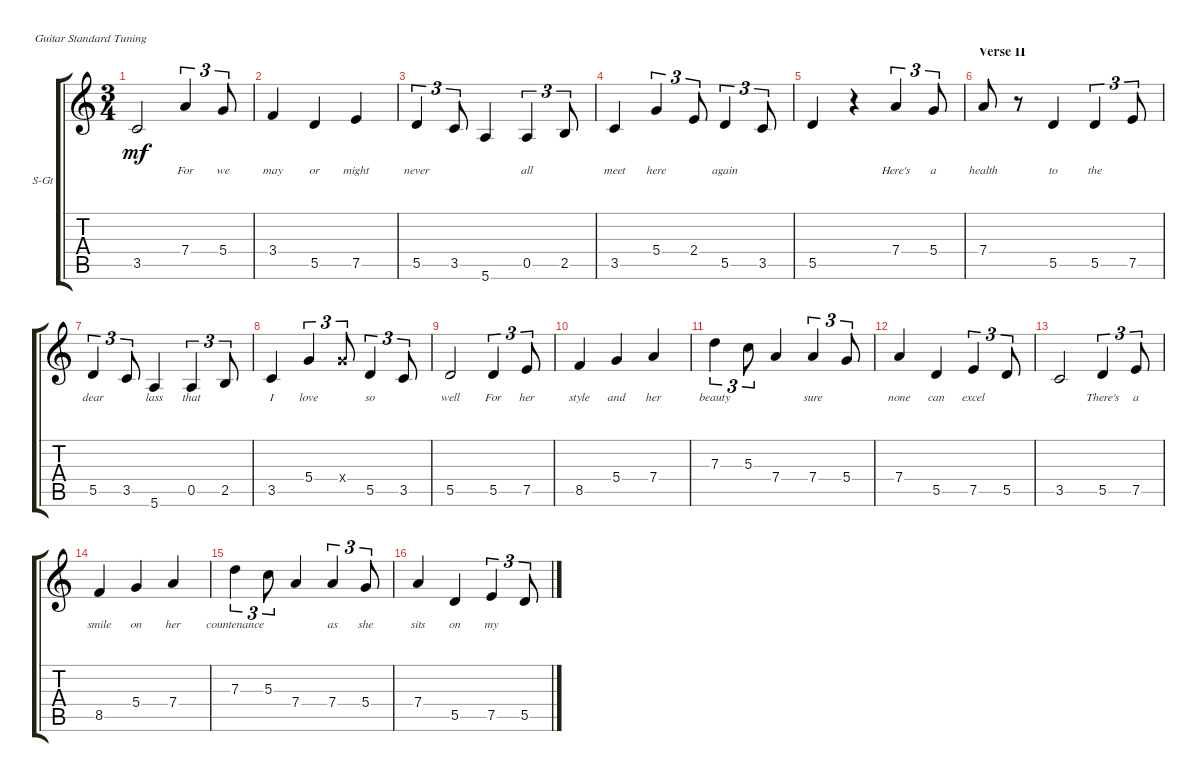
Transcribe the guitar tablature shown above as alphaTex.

\defaultSystemsLayout 4
\bracketExtendMode groupsimilarinstruments
\firstSystemTrackNameOrientation horizontal
\otherSystemsTrackNameOrientation horizontal
\track ("Voice" "S-Gt") {instrument acousticguitarsteel}
\staff {score tabs}
\tuning (E4 B3 G3 D3 A2 E2)
\ts (3 4)
\tempo (120 hide)
\clef g2
\scale
0.266819
\ks c
3.5.2{lyrics (0 "") lyrics (1 "") lyrics (2 "") lyrics (3 "") lyrics (4 "") dy mf} 7.4.4{tu (3 2) lyrics (0 "For") lyrics (1 "") lyrics (2 "") lyrics (3 "") lyrics (4 "")} 5.4.8{tu (3 2) lyrics (0 "we") lyrics (1 "") lyrics (2 "") lyrics (3 "") lyrics (4 "")} |
\scale
0.234901 3.4.4{lyrics (0 "may") lyrics (1 "") lyrics (2 "") lyrics (3 "") lyrics (4 "")} 5.5.4{lyrics (0 "or") lyrics (1 "") lyrics (2 "") lyrics (3 "") lyrics (4 "")} 7.5.4{lyrics (0 "might") lyrics (1 "") lyrics (2 "") lyrics (3 "") lyrics (4 "")} |
\scale
0.228368 5.5.4{tu (3 2) lyrics (0 "never") lyrics (1 "") lyrics (2 "") lyrics (3 "") lyrics (4 "")} 3.5.8{tu (3 2) lyrics (0 "") lyrics (1 "") lyrics (2 "") lyrics (3 "") lyrics (4 "")} 5.6.4{lyrics (0 "") lyrics (1 "") lyrics (2 "") lyrics (3 "") lyrics (4 "")} 0.5.4{tu (3 2) lyrics (0 "all") lyrics (1 "") lyrics (2 "") lyrics (3 "") lyrics (4 "")} 2.5.8{tu (3 2) lyrics (0 "") lyrics (1 "") lyrics (2 "") lyrics (3 "") lyrics (4 "")} |
\scale
0.269913 3.5.4{lyrics (0 "meet") lyrics (1 "") lyrics (2 "") lyrics (3 "") lyrics (4 "")} 5.4.4{tu (3 2) lyrics (0 "here") lyrics (1 "") lyrics (2 "") lyrics (3 "") lyrics (4 "")} 2.4.8{tu (3 2) lyrics (0 "") lyrics (1 "") lyrics (2 "") lyrics (3 "") lyrics (4 "")} 5.5.4{tu (3 2) lyrics (0 "again") lyrics (1 "") lyrics (2 "") lyrics (3 "") lyrics (4 "")} 3.5.8{tu (3 2) lyrics (0 "") lyrics (1 "") lyrics (2 "") lyrics (3 "") lyrics (4 "")} |
\scale
0.314533 5.5.4{lyrics (0 "") lyrics (1 "") lyrics (2 "") lyrics (3 "") lyrics (4 "")} r.4 7.4.4{tu (3 2) lyrics (0 "Here's") lyrics (1 "") lyrics (2 "") lyrics (3 "") lyrics (4 "")} 5.4.8{tu (3 2) lyrics (0 "a") lyrics (1 "") lyrics (2 "") lyrics (3 "") lyrics (4 "")} |
\section ("" "Verse II")
\scale
0.250594 7.4.8{lyrics (0 "health") lyrics (1 "") lyrics (2 "") lyrics (3 "") lyrics (4 "")} r.8 5.5.4{lyrics (0 "to") lyrics (1 "") lyrics (2 "") lyrics (3 "") lyrics (4 "")} 5.5.4{tu (3 2) lyrics (0 "the") lyrics (1 "") lyrics (2 "") lyrics (3 "") lyrics (4 "")} 7.5.8{tu (3 2) lyrics (0 "") lyrics (1 "") lyrics (2 "") lyrics (3 "") lyrics (4 "")} |
\scale
0.253977 5.5.4{tu (3 2) lyrics (0 "dear") lyrics (1 "") lyrics (2 "") lyrics (3 "") lyrics (4 "")} 3.5.8{tu (3 2) lyrics (0 "") lyrics (1 "") lyrics (2 "") lyrics (3 "") lyrics (4 "")} 5.6.4{lyrics (0 "lass") lyrics (1 "") lyrics (2 "") lyrics (3 "") lyrics (4 "")} 0.5.4{tu (3 2) lyrics (0 "that") lyrics (1 "") lyrics (2 "") lyrics (3 "") lyrics (4 "")} 2.5.8{tu (3 2) lyrics (0 "") lyrics (1 "") lyrics (2 "") lyrics (3 "") lyrics (4 "")} |
\scale
0.181816 3.5.4{lyrics (0 "I") lyrics (1 "") lyrics (2 "") lyrics (3 "") lyrics (4 "")} 5.4.4{tu (3 2) lyrics (0 "love") lyrics (1 "") lyrics (2 "") lyrics (3 "") lyrics (4 "")} 5.4{x}.8{tu (3 2) lyrics (0 "") lyrics (1 "") lyrics (2 "") lyrics (3 "") lyrics (4 "")} 5.5.4{tu (3 2) lyrics (0 "so") lyrics (1 "") lyrics (2 "") lyrics (3 "") lyrics (4 "")} 3.5.8{tu (3 2) lyrics (0 "") lyrics (1 "") lyrics (2 "") lyrics (3 "") lyrics (4 "")} |
\scale
0.28681 5.5.2{lyrics (0 "well") lyrics (1 "") lyrics (2 "") lyrics (3 "") lyrics (4 "")} 5.5.4{tu (3 2) lyrics (0 "For") lyrics (1 "") lyrics (2 "") lyrics (3 "") lyrics (4 "")} 7.5.8{tu (3 2) lyrics (0 "her") lyrics (1 "") lyrics (2 "") lyrics (3 "") lyrics (4 "")} |
\scale
0.251294 8.5.4{lyrics (0 "style") lyrics (1 "") lyrics (2 "") lyrics (3 "") lyrics (4 "")} 5.4.4{lyrics (0 "and") lyrics (1 "") lyrics (2 "") lyrics (3 "") lyrics (4 "")} 7.4.4{lyrics (0 "her") lyrics (1 "") lyrics (2 "") lyrics (3 "") lyrics (4 "")} |
\scale
0.246236 7.3.4{tu (3 2) lyrics (0 "beauty") lyrics (1 "") lyrics (2 "") lyrics (3 "") lyrics (4 "")} 5.3.8{tu (3 2) lyrics (0 "") lyrics (1 "") lyrics (2 "") lyrics (3 "") lyrics (4 "")} 7.4.4{lyrics (0 "") lyrics (1 "") lyrics (2 "") lyrics (3 "") lyrics (4 "")} 7.4.4{tu (3 2) lyrics (0 "sure") lyrics (1 "") lyrics (2 "") lyrics (3 "") lyrics (4 "")} 5.4.8{tu (3 2) lyrics (0 "") lyrics (1 "") lyrics (2 "") lyrics (3 "") lyrics (4 "")} |
\scale
0.215644 7.4.4{lyrics (0 "none") lyrics (1 "") lyrics (2 "") lyrics (3 "") lyrics (4 "")} 5.5.4{lyrics (0 "can") lyrics (1 "") lyrics (2 "") lyrics (3 "") lyrics (4 "")} 7.5.4{tu (3 2) lyrics (0 "excel") lyrics (1 "") lyrics (2 "") lyrics (3 "") lyrics (4 "")} 5.5.8{tu (3 2) lyrics (0 "") lyrics (1 "") lyrics (2 "") lyrics (3 "") lyrics (4 "")} |
\scale
0.358696 3.5.2{lyrics (0 "") lyrics (1 "") lyrics (2 "") lyrics (3 "") lyrics (4 "")} 5.5.4{tu (3 2) lyrics (0 "There's") lyrics (1 "") lyrics (2 "") lyrics (3 "") lyrics (4 "")} 7.5.8{tu (3 2) lyrics (0 "a") lyrics (1 "") lyrics (2 "") lyrics (3 "") lyrics (4 "")} |
\scale
0.19617 8.5.4{lyrics (0 "smile") lyrics (1 "") lyrics (2 "") lyrics (3 "") lyrics (4 "")} 5.4.4{lyrics (0 "on") lyrics (1 "") lyrics (2 "") lyrics (3 "") lyrics (4 "")} 7.4.4{lyrics (0 "her") lyrics (1 "") lyrics (2 "") lyrics (3 "") lyrics (4 "")} |
\scale
0.258932 7.3.4{tu (3 2) lyrics (0 "countenance") lyrics (1 "") lyrics (2 "") lyrics (3 "") lyrics (4 "")} 5.3.8{tu (3 2) lyrics (0 "") lyrics (1 "") lyrics (2 "") lyrics (3 "") lyrics (4 "")} 7.4.4{lyrics (0 "") lyrics (1 "") lyrics (2 "") lyrics (3 "") lyrics (4 "")} 7.4.4{tu (3 2) lyrics (0 "as") lyrics (1 "") lyrics (2 "") lyrics (3 "") lyrics (4 "")} 5.4.8{tu (3 2) lyrics (0 "she") lyrics (1 "") lyrics (2 "") lyrics (3 "") lyrics (4 "")} |
\scale
0.18687 7.4.4{lyrics (0 "sits") lyrics (1 "") lyrics (2 "") lyrics (3 "") lyrics (4 "")} 5.5.4{lyrics (0 "on") lyrics (1 "") lyrics (2 "") lyrics (3 "") lyrics (4 "")} 7.5.4{tu (3 2) lyrics (0 "my") lyrics (1 "") lyrics (2 "") lyrics (3 "") lyrics (4 "")} 5.5.8{tu (3 2) lyrics (0 "") lyrics (1 "") lyrics (2 "") lyrics (3 "") lyrics (4 "")}
